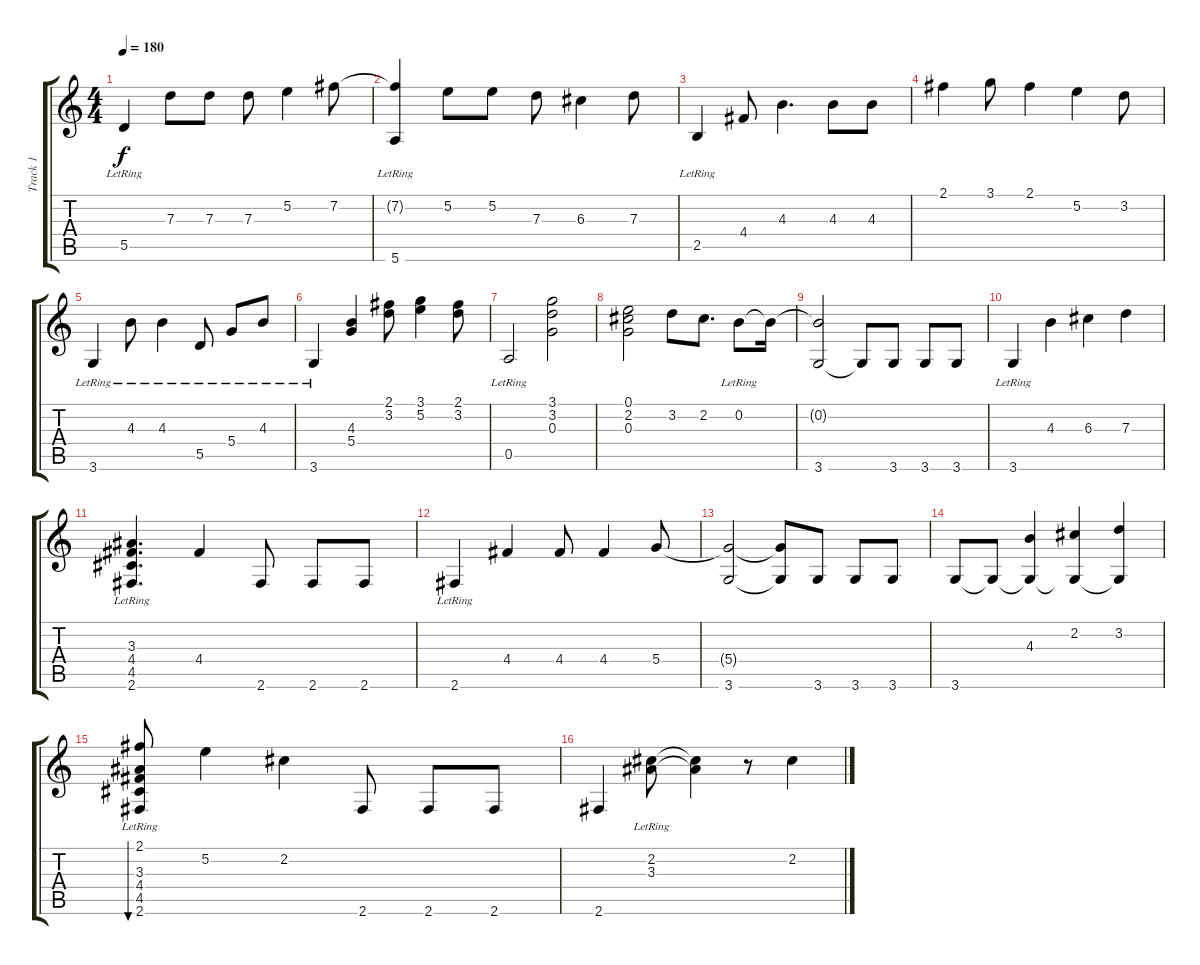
\track ("Track 1" "Track 1") {instrument acousticguitarnylon}
\staff {score tabs}
\tuning (E4 B3 G3 D3 A2 E2) {hide}
\ts (4 4)
\tempo 180
\clef g2
\ks c
5.5{lr}.4{dy f} 7.3.8 7.3.8 7.3.8 5.2.4 7.2.8 |
(7.2{t} 5.6{lr}).4 5.2.8 5.2.8 7.3.8 6.3.4 7.3.8 |
2.5{lr}.4 4.4.8 4.3.4{d} 4.3.8 4.3.8 |
2.1.4 3.1.8 2.1.4 5.2.4 3.2.8 |
3.6{lr}.4 4.3{lr}.8 4.3{lr}.4 5.5{lr}.8 5.4{lr}.8 4.3{lr}.8 |
3.6{lr}.4 (4.3 5.4).4 (2.1 3.2).8 (3.1 5.2).4 (2.1 3.2).8 |
0.5{lr}.2 (3.1 3.2 0.3).2 |
(0.1 2.2 0.3).2 3.2.8 2.2.8{d} 0.2{lr}.8 0.2{t}.16 |
(0.2{t} 3.6).2 3.6{t}.8 3.6.8 3.6.8 3.6.8 |
3.6{lr}.4 4.3.4 6.3.4 7.3.4 |
(3.3 4.4 4.5 2.6{lr}).4{d} 4.4.4 2.6.8 2.6.8 2.6.8 |
2.6{lr}.4 4.4.4 4.4.8 4.4.4 5.4.8 |
(5.4{t} 3.6).2 (5.4{t} 3.6{t}).8 3.6.8 3.6.8 3.6.8 |
3.6.8 3.6{t}.8 (4.3 3.6{t}).4 (2.2 3.6{t}).4 (3.2 3.6{t}).4 |
(2.1 3.3{lr} 4.4{lr} 4.5{lr} 2.6{lr}).8{bu 60} 5.2.4 2.2.4 2.6.8 2.6.8 2.6.8 |
2.6.4 (2.2{lr} 3.3{lr}).8 (2.2{t} 3.3{t}).4 r.8 2.2.4
